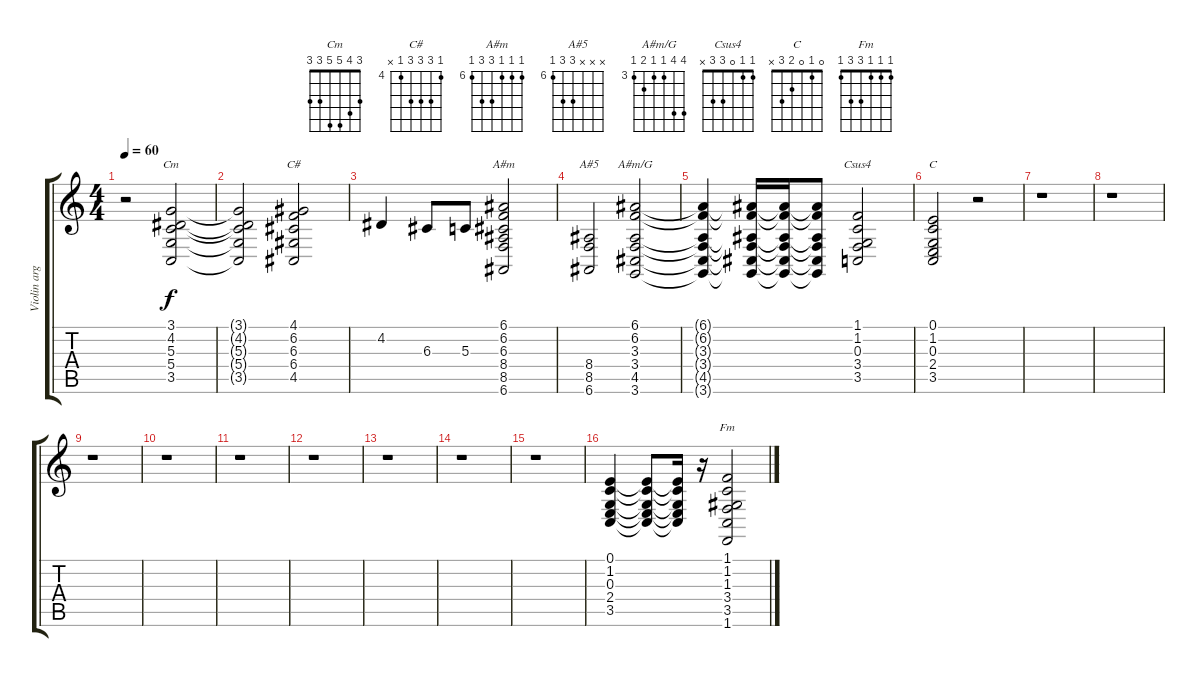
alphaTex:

\track ("Violin argt for guitar" "Violin arg") {instrument violin}
\staff {score tabs}
\tuning (E4 B3 G3 D3 A2 E2) {hide}
\chord ("Cm" 3 4 5 5 3 3)
\chord ("C#" 4 6 6 6 4 x) {firstfret 4}
\chord ("A#m" 6 6 6 8 8 6) {firstfret 6}
\chord ("A#5" x x x 8 8 6) {firstfret 6}
\chord ("A#m/G" 6 6 3 3 4 3) {firstfret 3}
\chord ("Csus4" 1 1 0 3 3 x)
\chord ("C" 0 1 0 2 3 x)
\chord ("Fm" 1 1 1 3 3 1)
\ts (4 4)
\tempo 60
\clef g2
\ks c
r.2{dy f} (3.1 4.2 5.3 5.4 3.5).2{ch "Cm"} |
(3.1{t} 4.2{t} 5.3{t} 5.4{t} 3.5{t}).2 (4.1 6.2 6.3 6.4 4.5).2{ch "C#"} |
4.2.4 6.3.8 5.3.8 (6.1 6.2 6.3 8.4 8.5 6.6).2{ch "A#m"} |
(8.4 8.5 6.6).2{ch "A#5"} (6.1 6.2 3.3 3.4 4.5 3.6).2{ch "A#m/G"} |
(6.1{t} 6.2{t} 3.3{t} 3.4{t} 4.5{t} 3.6{t}).4 (6.1{t} 6.2{t} 3.3{t} 3.4{t} 4.5{t} 3.6{t}).16 (6.1{t} 6.2{t} 3.3{t} 3.4{t} 4.5{t} 3.6{t}).16 (6.1{t} 6.2{t} 3.3{t} 3.4{t} 4.5{t} 3.6{t}).8 (1.1 1.2 0.3 3.4 3.5).2{ch "Csus4"} |
(0.1 1.2 0.3 2.4 3.5).2{ch "C"} r.2 |
r.1 |
r.1 |
r.1 |
r.1 |
r.1 |
r.1 |
r.1 |
r.1 |
r.1 |
(0.1 1.2 0.3 2.4 3.5).4 (0.1{t} 1.2{t} 0.3{t} 2.4{t} 3.5{t}).8 (0.1{t} 1.2{t} 0.3{t} 2.4{t} 3.5{t}).16 r.16 (1.1 1.2 1.3 3.4 3.5 1.6).2{ch "Fm"}
